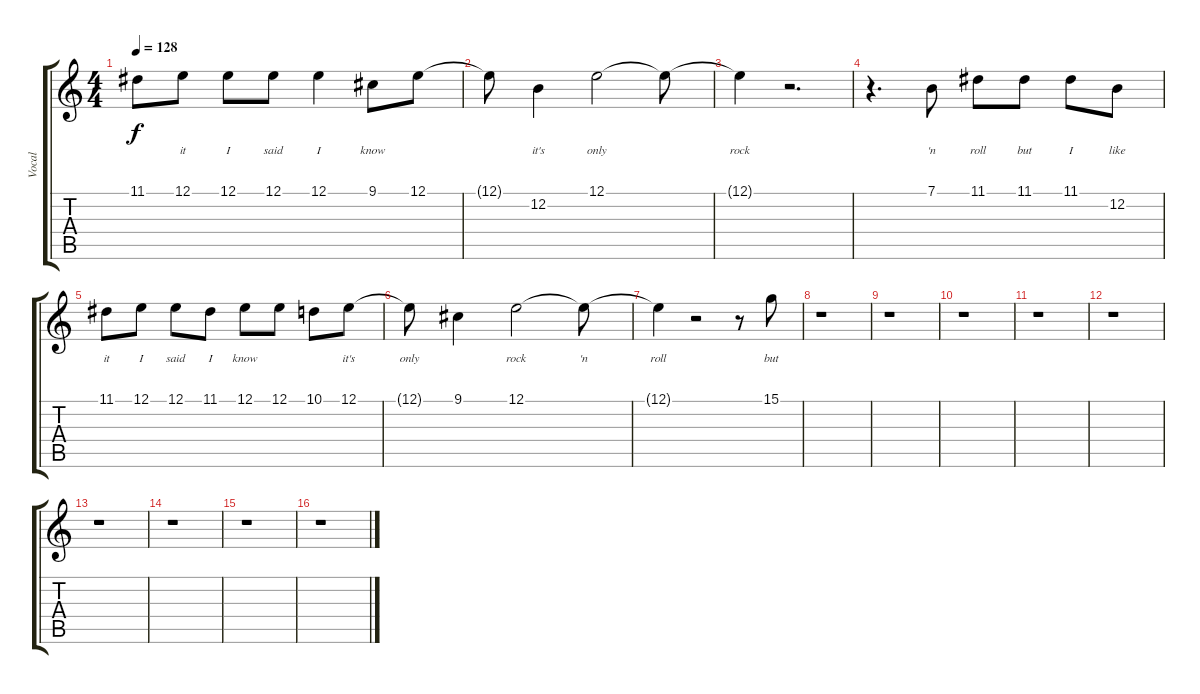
\track ("Vocal" "Vocal") {instrument tenorsax}
\staff {score tabs}
\tuning (E4 B3 G3 D3 A2 E2) {hide}
\ts (4 4)
\tempo 128
\clef g2
\ks c
11.1.8{lyrics (0 "") lyrics (1 "") lyrics (2 "") lyrics (3 "") lyrics (4 "") dy f} 12.1.8{lyrics (0 "it") lyrics (1 "") lyrics (2 "") lyrics (3 "") lyrics (4 "")} 12.1.8{lyrics (0 "I") lyrics (1 "") lyrics (2 "") lyrics (3 "") lyrics (4 "")} 12.1.8{lyrics (0 "said") lyrics (1 "") lyrics (2 "") lyrics (3 "") lyrics (4 "")} 12.1.4{lyrics (0 "I") lyrics (1 "") lyrics (2 "") lyrics (3 "") lyrics (4 "")} 9.1.8{lyrics (0 "know") lyrics (1 "") lyrics (2 "") lyrics (3 "") lyrics (4 "")} 12.1.8{lyrics (0 "") lyrics (1 "") lyrics (2 "") lyrics (3 "") lyrics (4 "")} |
12.1{t}.8{lyrics (0 "") lyrics (1 "") lyrics (2 "") lyrics (3 "") lyrics (4 "")} 12.2.4{lyrics (0 "it's") lyrics (1 "") lyrics (2 "") lyrics (3 "") lyrics (4 "")} 12.1.2{lyrics (0 "only") lyrics (1 "") lyrics (2 "") lyrics (3 "") lyrics (4 "")} 12.1{t}.8{lyrics (0 "") lyrics (1 "") lyrics (2 "") lyrics (3 "") lyrics (4 "")} |
12.1{t}.4{lyrics (0 "rock") lyrics (1 "") lyrics (2 "") lyrics (3 "") lyrics (4 "")} r.2{d} |
r.4{d} 7.1.8{lyrics (0 "'n") lyrics (1 "") lyrics (2 "") lyrics (3 "") lyrics (4 "")} 11.1.8{lyrics (0 "roll") lyrics (1 "") lyrics (2 "") lyrics (3 "") lyrics (4 "")} 11.1.8{lyrics (0 "but") lyrics (1 "") lyrics (2 "") lyrics (3 "") lyrics (4 "")} 11.1.8{lyrics (0 "I") lyrics (1 "") lyrics (2 "") lyrics (3 "") lyrics (4 "")} 12.2.8{lyrics (0 "like") lyrics (1 "") lyrics (2 "") lyrics (3 "") lyrics (4 "")} |
11.1.8{lyrics (0 "it") lyrics (1 "") lyrics (2 "") lyrics (3 "") lyrics (4 "")} 12.1.8{lyrics (0 "I") lyrics (1 "") lyrics (2 "") lyrics (3 "") lyrics (4 "")} 12.1.8{lyrics (0 "said") lyrics (1 "") lyrics (2 "") lyrics (3 "") lyrics (4 "")} 11.1.8{lyrics (0 "I") lyrics (1 "") lyrics (2 "") lyrics (3 "") lyrics (4 "")} 12.1.8{lyrics (0 "know") lyrics (1 "") lyrics (2 "") lyrics (3 "") lyrics (4 "")} 12.1.8{lyrics (0 "") lyrics (1 "") lyrics (2 "") lyrics (3 "") lyrics (4 "")} 10.1.8{lyrics (0 "") lyrics (1 "") lyrics (2 "") lyrics (3 "") lyrics (4 "")} 12.1.8{lyrics (0 "it's") lyrics (1 "") lyrics (2 "") lyrics (3 "") lyrics (4 "")} |
12.1{t}.8{lyrics (0 "only") lyrics (1 "") lyrics (2 "") lyrics (3 "") lyrics (4 "")} 9.1.4{lyrics (0 "") lyrics (1 "") lyrics (2 "") lyrics (3 "") lyrics (4 "")} 12.1.2{lyrics (0 "rock") lyrics (1 "") lyrics (2 "") lyrics (3 "") lyrics (4 "")} 12.1{t}.8{lyrics (0 "'n") lyrics (1 "") lyrics (2 "") lyrics (3 "") lyrics (4 "")} |
12.1{t}.4{lyrics (0 "roll") lyrics (1 "") lyrics (2 "") lyrics (3 "") lyrics (4 "")} r.2 r.8 15.1.8{lyrics (0 "but") lyrics (1 "") lyrics (2 "") lyrics (3 "") lyrics (4 "")} |
r.1 |
r.1 |
r.1 |
r.1 |
r.1 |
r.1 |
r.1 |
r.1 |
r.1
